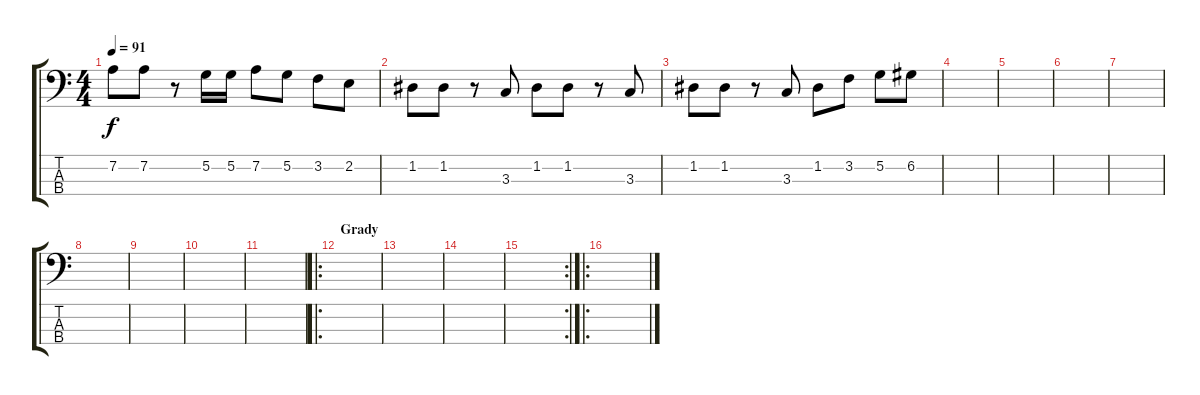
\track "" {instrument distortionguitar}
\staff {score tabs}
\tuning (G2 D2 A1 E1) {hide}
\ts (4 4)
\tempo 91
\clef f4
\ks c
7.2.8{dy f} 7.2.8 r.8 5.2.16 5.2.16 7.2.8 5.2.8 3.2.8 2.2.8 |
1.2.8 1.2.8 r.8 3.3.8 1.2.8 1.2.8 r.8 3.3.8 |
1.2.8 1.2.8 r.8 3.3.8 1.2.8 3.2.8 5.2.8 6.2.8 |
|
|
|
|
|
|
|
|
\ro
\section ("" "Grady")
|
|
|
\rc 2
|
\ro
